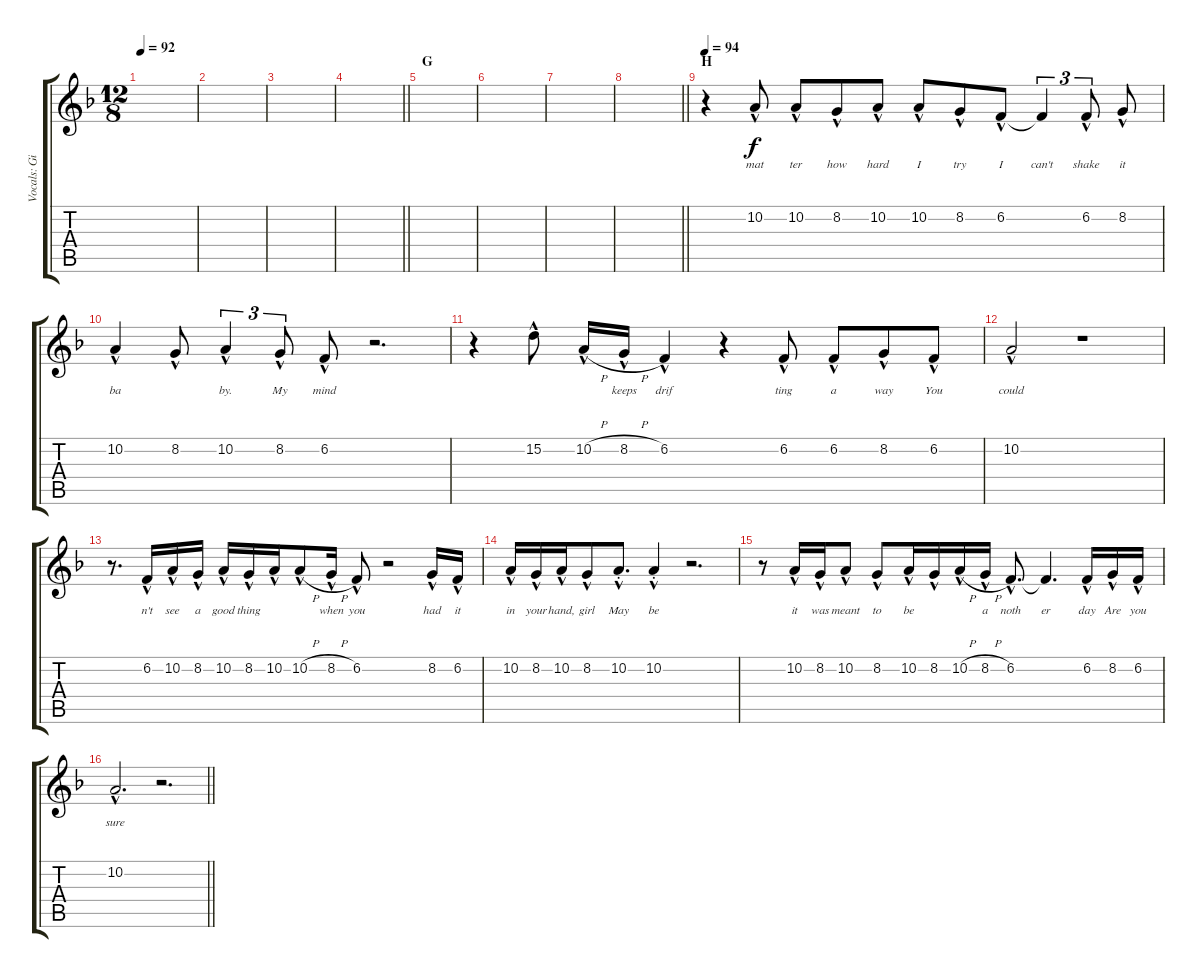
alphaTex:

\track ("Vocals: Gil" "Vocals: Gi") {instrument lead2sawtooth}
\staff {score tabs}
\tuning (E4 B3 G3 D3 A2 E2) {hide}
\ts (12 8)
\tempo 92
\clef g2
\ks f
|
|
|
\barLineRight lightlight
|
\section ("" "G")
|
|
|
\barLineRight lightlight
|
\section ("" "H")
\tempo 94
r.4 10.2{hac}.8{lyrics (0 "mat") lyrics (1 "") lyrics (2 "") lyrics (3 "") lyrics (4 "")} 10.2{hac}.8{lyrics (0 "ter") lyrics (1 "") lyrics (2 "") lyrics (3 "") lyrics (4 "")} 8.2{hac}.8{lyrics (0 "how") lyrics (1 "") lyrics (2 "") lyrics (3 "") lyrics (4 "")} 10.2{hac}.8{lyrics (0 "hard") lyrics (1 "") lyrics (2 "") lyrics (3 "") lyrics (4 "")} 10.2{hac}.8{lyrics (0 "I") lyrics (1 "") lyrics (2 "") lyrics (3 "") lyrics (4 "")} 8.2{hac}.8{lyrics (0 "try") lyrics (1 "") lyrics (2 "") lyrics (3 "") lyrics (4 "")} 6.2{hac}.8{lyrics (0 "I") lyrics (1 "") lyrics (2 "") lyrics (3 "") lyrics (4 "")} 6.2{t}.4{tu (3 2) lyrics (0 "can't") lyrics (1 "") lyrics (2 "") lyrics (3 "") lyrics (4 "")} 6.2{hac}.8{tu (3 2) lyrics (0 "shake") lyrics (1 "") lyrics (2 "") lyrics (3 "") lyrics (4 "")} 8.2{hac}.8{lyrics (0 "it") lyrics (1 "") lyrics (2 "") lyrics (3 "") lyrics (4 "")} |
10.2{hac}.4{lyrics (0 "ba") lyrics (1 "") lyrics (2 "") lyrics (3 "") lyrics (4 "")} 8.2{hac}.8{lyrics (0 "") lyrics (1 "") lyrics (2 "") lyrics (3 "") lyrics (4 "")} 10.2{hac}.4{tu (3 2) lyrics (0 "by.") lyrics (1 "") lyrics (2 "") lyrics (3 "") lyrics (4 "")} 8.2{hac}.8{tu (3 2) lyrics (0 "My") lyrics (1 "") lyrics (2 "") lyrics (3 "") lyrics (4 "")} 6.2{hac}.8{lyrics (0 "mind") lyrics (1 "") lyrics (2 "") lyrics (3 "") lyrics (4 "")} r.2{d} |
r.4 15.2{hac}.8{lyrics (0 "") lyrics (1 "") lyrics (2 "") lyrics (3 "") lyrics (4 "")} 10.2{h hac}.16{lyrics (0 "") lyrics (1 "") lyrics (2 "") lyrics (3 "") lyrics (4 "")} 8.2{h hac}.16{lyrics (0 "keeps") lyrics (1 "") lyrics (2 "") lyrics (3 "") lyrics (4 "")} 6.2{hac}.4{lyrics (0 "drif") lyrics (1 "") lyrics (2 "") lyrics (3 "") lyrics (4 "")} r.4 6.2{hac}.8{lyrics (0 "ting") lyrics (1 "") lyrics (2 "") lyrics (3 "") lyrics (4 "")} 6.2{hac}.8{lyrics (0 "a") lyrics (1 "") lyrics (2 "") lyrics (3 "") lyrics (4 "")} 8.2{hac}.8{lyrics (0 "way") lyrics (1 "") lyrics (2 "") lyrics (3 "") lyrics (4 "")} 6.2{hac}.8{lyrics (0 "You") lyrics (1 "") lyrics (2 "") lyrics (3 "") lyrics (4 "")} |
10.2{hac}.2{lyrics (0 "could") lyrics (1 "") lyrics (2 "") lyrics (3 "") lyrics (4 "")} r.1 |
r.8{d} 6.2{hac}.16{lyrics (0 "n't") lyrics (1 "") lyrics (2 "") lyrics (3 "") lyrics (4 "")} 10.2{hac}.16{lyrics (0 "see") lyrics (1 "") lyrics (2 "") lyrics (3 "") lyrics (4 "")} 8.2{hac}.16{lyrics (0 "a") lyrics (1 "") lyrics (2 "") lyrics (3 "") lyrics (4 "")} 10.2{hac}.16{lyrics (0 "good") lyrics (1 "") lyrics (2 "") lyrics (3 "") lyrics (4 "")} 8.2{hac}.16{lyrics (0 "thing") lyrics (1 "") lyrics (2 "") lyrics (3 "") lyrics (4 "")} 10.2{hac}.16{lyrics (0 "") lyrics (1 "") lyrics (2 "") lyrics (3 "") lyrics (4 "")} 10.2{h hac}.8{lyrics (0 "") lyrics (1 "") lyrics (2 "") lyrics (3 "") lyrics (4 "")} 8.2{h hac}.16{lyrics (0 "when") lyrics (1 "") lyrics (2 "") lyrics (3 "") lyrics (4 "")} 6.2{hac}.8{lyrics (0 "you") lyrics (1 "") lyrics (2 "") lyrics (3 "") lyrics (4 "")} r.2 8.2{hac}.16{lyrics (0 "had") lyrics (1 "") lyrics (2 "") lyrics (3 "") lyrics (4 "")} 6.2{hac}.16{lyrics (0 "it") lyrics (1 "") lyrics (2 "") lyrics (3 "") lyrics (4 "")} |
10.2{hac}.16{lyrics (0 "in") lyrics (1 "") lyrics (2 "") lyrics (3 "") lyrics (4 "")} 8.2{hac}.16{lyrics (0 "your") lyrics (1 "") lyrics (2 "") lyrics (3 "") lyrics (4 "")} 10.2{hac}.16{lyrics (0 "hand,") lyrics (1 "") lyrics (2 "") lyrics (3 "") lyrics (4 "")} 8.2{hac}.8{lyrics (0 "girl") lyrics (1 "") lyrics (2 "") lyrics (3 "") lyrics (4 "")} 10.2{hac st}.8{d lyrics (0 "May") lyrics (1 "") lyrics (2 "") lyrics (3 "") lyrics (4 "")} 10.2{hac st}.4{lyrics (0 "be") lyrics (1 "") lyrics (2 "") lyrics (3 "") lyrics (4 "")} r.2{d} |
r.8 10.2{hac}.16{lyrics (0 "it") lyrics (1 "") lyrics (2 "") lyrics (3 "") lyrics (4 "")} 8.2{hac}.16{lyrics (0 "was") lyrics (1 "") lyrics (2 "") lyrics (3 "") lyrics (4 "")} 10.2{hac}.8{lyrics (0 "meant") lyrics (1 "") lyrics (2 "") lyrics (3 "") lyrics (4 "")} 8.2{hac}.8{lyrics (0 "to") lyrics (1 "") lyrics (2 "") lyrics (3 "") lyrics (4 "")} 10.2{hac}.16{lyrics (0 "be") lyrics (1 "") lyrics (2 "") lyrics (3 "") lyrics (4 "")} 8.2{hac}.16{lyrics (0 "") lyrics (1 "") lyrics (2 "") lyrics (3 "") lyrics (4 "")} 10.2{h hac}.16{lyrics (0 "") lyrics (1 "") lyrics (2 "") lyrics (3 "") lyrics (4 "")} 8.2{h hac}.16{lyrics (0 "a") lyrics (1 "") lyrics (2 "") lyrics (3 "") lyrics (4 "")} 6.2{hac}.8{d lyrics (0 "noth") lyrics (1 "") lyrics (2 "") lyrics (3 "") lyrics (4 "")} 6.2{t}.4{d lyrics (0 "er") lyrics (1 "") lyrics (2 "") lyrics (3 "") lyrics (4 "")} 6.2{hac}.16{lyrics (0 "day") lyrics (1 "") lyrics (2 "") lyrics (3 "") lyrics (4 "")} 8.2{hac}.16{lyrics (0 "Are") lyrics (1 "") lyrics (2 "") lyrics (3 "") lyrics (4 "")} 6.2{hac}.16{lyrics (0 "you") lyrics (1 "") lyrics (2 "") lyrics (3 "") lyrics (4 "")} |
\barLineRight lightlight
10.2{hac}.2{d lyrics (0 "sure") lyrics (1 "") lyrics (2 "") lyrics (3 "") lyrics (4 "")} r.2{d}
